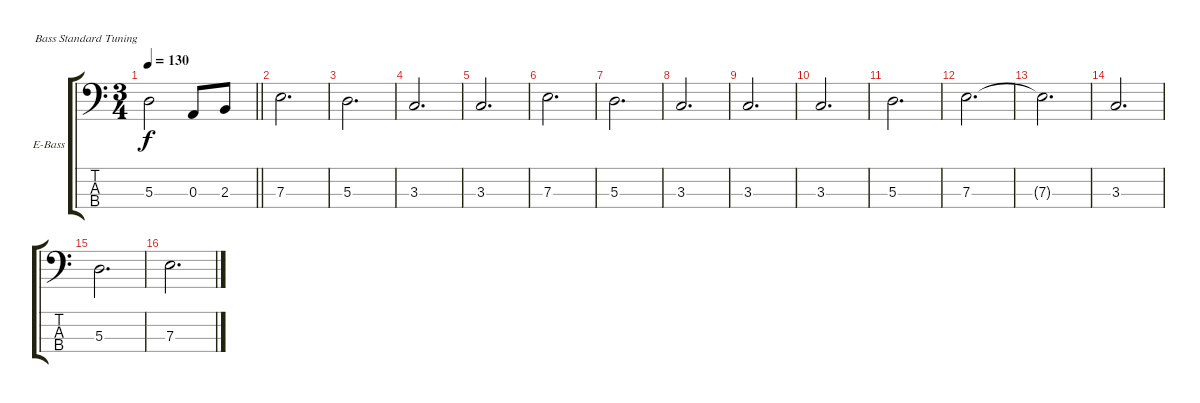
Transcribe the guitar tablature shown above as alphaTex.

\defaultSystemsLayout 4
\bracketExtendMode groupsimilarinstruments
\firstSystemTrackNameOrientation horizontal
\otherSystemsTrackNameOrientation horizontal
\chordDiagramsInScore
\track ("Electric Bass" "E-Bass") {instrument electricbassfinger}
\staff {score tabs}
\tuning (G2 D2 A1 E1)
\ts (3 4)
\tempo 130
\clef f4
\barLineRight lightlight
\ks c
5.3.2{dy f} 0.3.8 2.3.8 |
7.3.2{d} |
5.3.2{d} |
3.3.2{d} |
3.3.2{d} |
7.3.2{d} |
5.3.2{d} |
3.3.2{d} |
3.3.2{d} |
3.3.2{d} |
5.3.2{d} |
7.3.2{d} |
7.3{t}.2{d} |
3.3.2{d} |
5.3.2{d} |
7.3.2{d}
